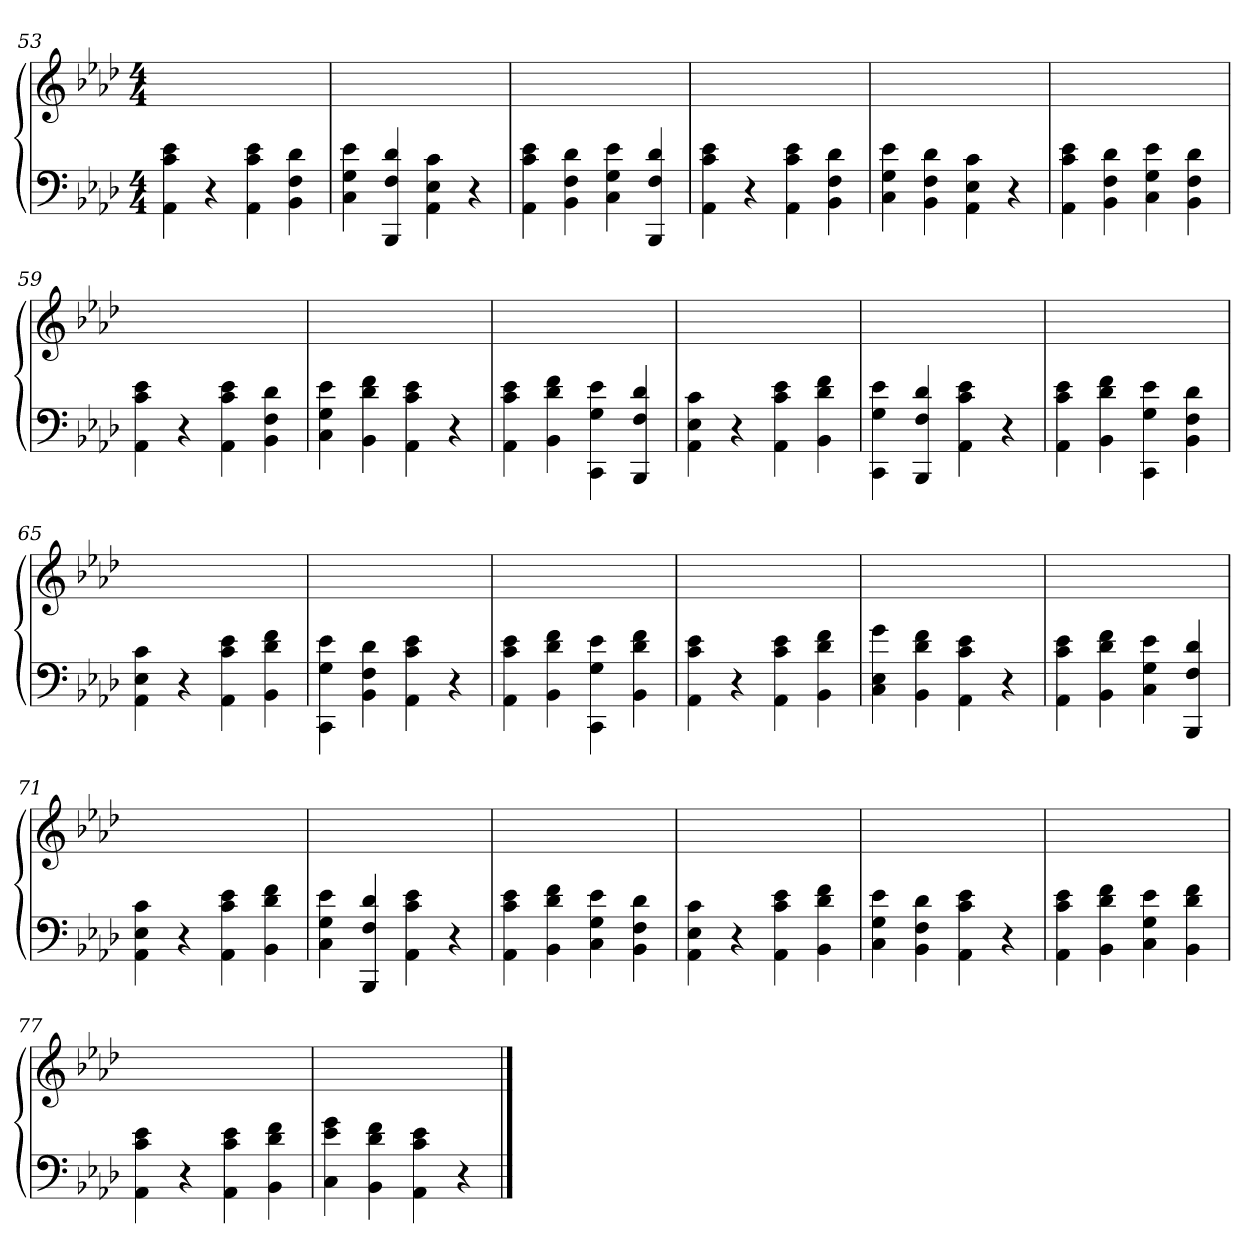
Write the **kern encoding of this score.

**kern	**kern
*part2	*part1
*staff2	*staff1
*clefF4	*clefG2
*k[b-e-a-d-]	*k[b-e-a-d-]
*A-:	*A-:
*M4/4	*M4/4
=53	=53
4AA- 4c 4e-	1ryy
4r	.
4AA- 4c 4e-	.
4BB- 4F 4d-	.
=54	=54
4C 4G 4e-	1ryy
4BBB- 4F 4d-	.
4AA- 4E- 4c	.
4r	.
=55	=55
4AA- 4c 4e-	1ryy
4BB- 4F 4d-	.
4C 4G 4e-	.
4BBB- 4F 4d-	.
=56	=56
4AA- 4c 4e-	1ryy
4r	.
4AA- 4c 4e-	.
4BB- 4F 4d-	.
=57	=57
4C 4G 4e-	1ryy
4BB- 4F 4d-	.
4AA- 4E- 4c	.
4r	.
=58	=58
4AA- 4c 4e-	1ryy
4BB- 4F 4d-	.
4C 4G 4e-	.
4BB- 4F 4d-	.
=59	=59
4AA- 4c 4e-	1ryy
4r	.
4AA- 4c 4e-	.
4BB- 4F 4d-	.
=60	=60
4C 4G 4e-	1ryy
4BB- 4d- 4f	.
4AA- 4c 4e-	.
4r	.
=61	=61
4AA- 4c 4e-	1ryy
4BB- 4d- 4f	.
4CC 4G 4e-	.
4BBB- 4F 4d-	.
=62	=62
4AA- 4E- 4c	1ryy
4r	.
4AA- 4c 4e-	.
4BB- 4d- 4f	.
=63	=63
4CC 4G 4e-	1ryy
4BBB- 4F 4d-	.
4AA- 4c 4e-	.
4r	.
=64	=64
4AA- 4c 4e-	1ryy
4BB- 4d- 4f	.
4CC 4G 4e-	.
4BB- 4F 4d-	.
=65	=65
4AA- 4E- 4c	1ryy
4r	.
4AA- 4c 4e-	.
4BB- 4d- 4f	.
=66	=66
4CC 4G 4e-	1ryy
4BB- 4F 4d-	.
4AA- 4c 4e-	.
4r	.
=67	=67
4AA- 4c 4e-	1ryy
4BB- 4d- 4f	.
4CC 4G 4e-	.
4BB- 4d- 4f	.
=68	=68
4AA- 4c 4e-	1ryy
4r	.
4AA- 4c 4e-	.
4BB- 4d- 4f	.
=69	=69
4C 4E- 4g	1ryy
4BB- 4d- 4f	.
4AA- 4c 4e-	.
4r	.
=70	=70
4AA- 4c 4e-	1ryy
4BB- 4d- 4f	.
4C 4G 4e-	.
4BBB- 4F 4d-	.
=71	=71
4AA- 4E- 4c	1ryy
4r	.
4AA- 4c 4e-	.
4BB- 4d- 4f	.
=72	=72
4C 4G 4e-	1ryy
4BBB- 4F 4d-	.
4AA- 4c 4e-	.
4r	.
=73	=73
4AA- 4c 4e-	1ryy
4BB- 4d- 4f	.
4C 4G 4e-	.
4BB- 4F 4d-	.
=74	=74
4AA- 4E- 4c	1ryy
4r	.
4AA- 4c 4e-	.
4BB- 4d- 4f	.
=75	=75
4C 4G 4e-	1ryy
4BB- 4F 4d-	.
4AA- 4c 4e-	.
4r	.
=76	=76
4AA- 4c 4e-	1ryy
4BB- 4d- 4f	.
4C 4G 4e-	.
4BB- 4d- 4f	.
=77	=77
4AA- 4c 4e-	1ryy
4r	.
4AA- 4c 4e-	.
4BB- 4d- 4f	.
=78	=78
4C 4e- 4g	1ryy
4BB- 4d- 4f	.
4AA- 4c 4e-	.
4r	.
==	==
*-	*-
